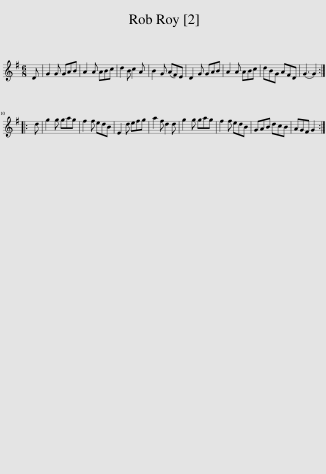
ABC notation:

X:1
L:1/8
M:6/8
I:linebreak $
K:G
V:1 treble
V:1
 D | G2 G GAB | A2 A ABc | d2 B c2 A | B2 G (AF)E | %5
 D2 G GAB | A2 A ABc | dBG AFD | (G3 G2) ::$ d | %10
 g2 g gag | f2 f edB | E2 d efg | a2 f d2 d | g2 g gag | %15
 f2 f edB | GAB dcB | AGF G2 :| %18
